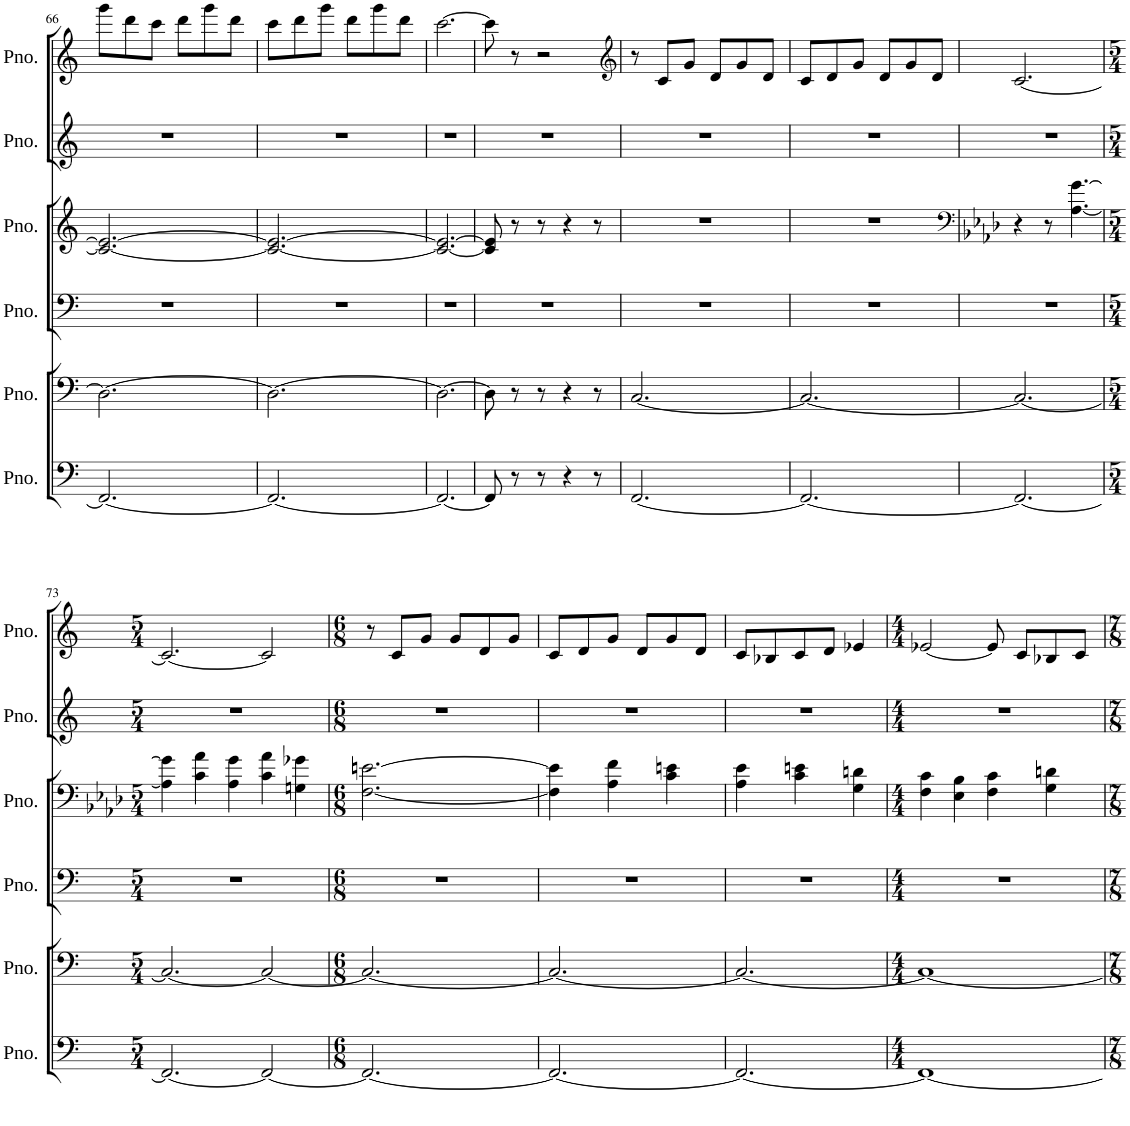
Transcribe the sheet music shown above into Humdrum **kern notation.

**kern	**kern	**kern	**kern	**kern	**kern
*part6	*part5	*part4	*part3	*part2	*part1
*staff6	*staff5	*staff4	*staff3	*staff2	*staff1
*I"Piano	*I"Piano	*I"Piano	*I"Piano	*I"Piano	*I"Piano
*I'Pno.	*I'Pno.	*I'Pno.	*I'Pno.	*I'Pno.	*I'Pno.
!!LO:PB:g=z
*clefF4	*clefF4	*clefF4	*clefG2	*clefG2	*clefG2
*k[]	*k[]	*k[]	*k[]	*k[]	*k[]
*M6/8	*M6/8	*M6/8	*M6/8	*M6/8	*M6/8
=66	=66	=66	=66	=66	=66
2.FF#/_	2.D-\_	2.r	2.c-/_ 2.e-/_	2.r	8ggg\L
.	.	.	.	.	8ddd\
.	.	.	.	.	8ccc\J
.	.	.	.	.	8ddd\L
.	.	.	.	.	8ggg\
.	.	.	.	.	8ddd\J
=67	=67	=67	=67	=67	=67
2.FF#/_	2.D-\_	2.r	2.c-/_ 2.e-/_	2.r	8ccc\L
.	.	.	.	.	8ddd\
.	.	.	.	.	8ggg\J
.	.	.	.	.	8ddd\L
.	.	.	.	.	8ggg\
.	.	.	.	.	8ddd\J
=68	=68	=68	=68	=68	=68
2.FF#/_	2.D-\_	2.r	2.c-/_ 2.e-/_	2.r	[2.ccc\
=69	=69	=69	=69	=69	=69
8FF#/]	8D-\]	2.r	8c-/] 8e-/]	2.r	8ccc\]
8r	8r	.	8r	.	8r
8r	8r	.	8r	.	2r
4r	4r	.	4r	.	.
8r	8r	.	8r	.	.
=70	=70	=70	=70	=70	=70
*	*	*	*	*	*clefG2
[2.FF/	[2.C/	2.r	2.r	2.r	8r
.	.	.	.	.	8c/L
.	.	.	.	.	8g/J
.	.	.	.	.	8d/L
.	.	.	.	.	8g/
.	.	.	.	.	8d/J
=71	=71	=71	=71	=71	=71
2.FF/_	2.C/_	2.r	2.r	2.r	8c/L
.	.	.	.	.	8d/
.	.	.	.	.	8g/J
.	.	.	.	.	8d/L
.	.	.	.	.	8g/
.	.	.	.	.	8d/J
=72	=72	=72	=72	=72	=72
*	*	*	*clefF4	*	*
*	*	*	*k[b-e-a-d-]	*	*
2.FF/_	2.C/_	2.r	4r	2.r	[2.c/
.	.	.	8r	.	.
.	.	.	[4.A-\ [4.g\	.	.
!!LO:LB:g=z
=73	=73	=73	=73	=73	=73
*M5/4	*M5/4	*M5/4	*M5/4	*M5/4	*M5/4
2.FF/_	2.C/_	4%5r	4A-\] 4g\]	4%5r	2.c/_
.	.	.	4c\ 4a-\	.	.
.	.	.	4A-\ 4g\	.	.
2FF/_	2C/_	.	4c\ 4a-\	.	2c/]
.	.	.	4Gn\ 4g-X\	.	.
=74	=74	=74	=74	=74	=74
*M6/8	*M6/8	*M6/8	*M6/8	*M6/8	*M6/8
2.FF/_	2.C/_	2.r	[2.F\ [2.en\	2.r	8r
.	.	.	.	.	8c/L
.	.	.	.	.	8g/J
.	.	.	.	.	8g/L
.	.	.	.	.	8d/
.	.	.	.	.	8g/J
=75	=75	=75	=75	=75	=75
2.FF/_	2.C/_	2.r	4F\] 4e\]	2.r	8c/L
.	.	.	.	.	8d/
.	.	.	4A-\ 4f\	.	8g/J
.	.	.	.	.	8d/L
.	.	.	4c\ 4en\	.	8g/
.	.	.	.	.	8d/J
=76	=76	=76	=76	=76	=76
2.FF/_	2.C/_	2.r	4A-\ 4e-\	2.r	8c/L
.	.	.	.	.	8B-X/
.	.	.	4c\ 4en\	.	8c/
.	.	.	.	.	8d/J
.	.	.	4G\ 4dn\	.	4e-X/
=77	=77	=77	=77	=77	=77
*M4/4	*M4/4	*M4/4	*M4/4	*M4/4	*M4/4
1FF_	1C_	1r	4F\ 4c\	1r	[2e-X/
.	.	.	4E-\ 4B-\	.	.
.	.	.	4F\ 4c\	.	8e-/]
.	.	.	.	.	8c/L
.	.	.	4G\ 4dn\	.	8B-X/
.	.	.	.	.	8c/J
=	=	=	=	=	=
*-	*-	*-	*-	*-	*-
